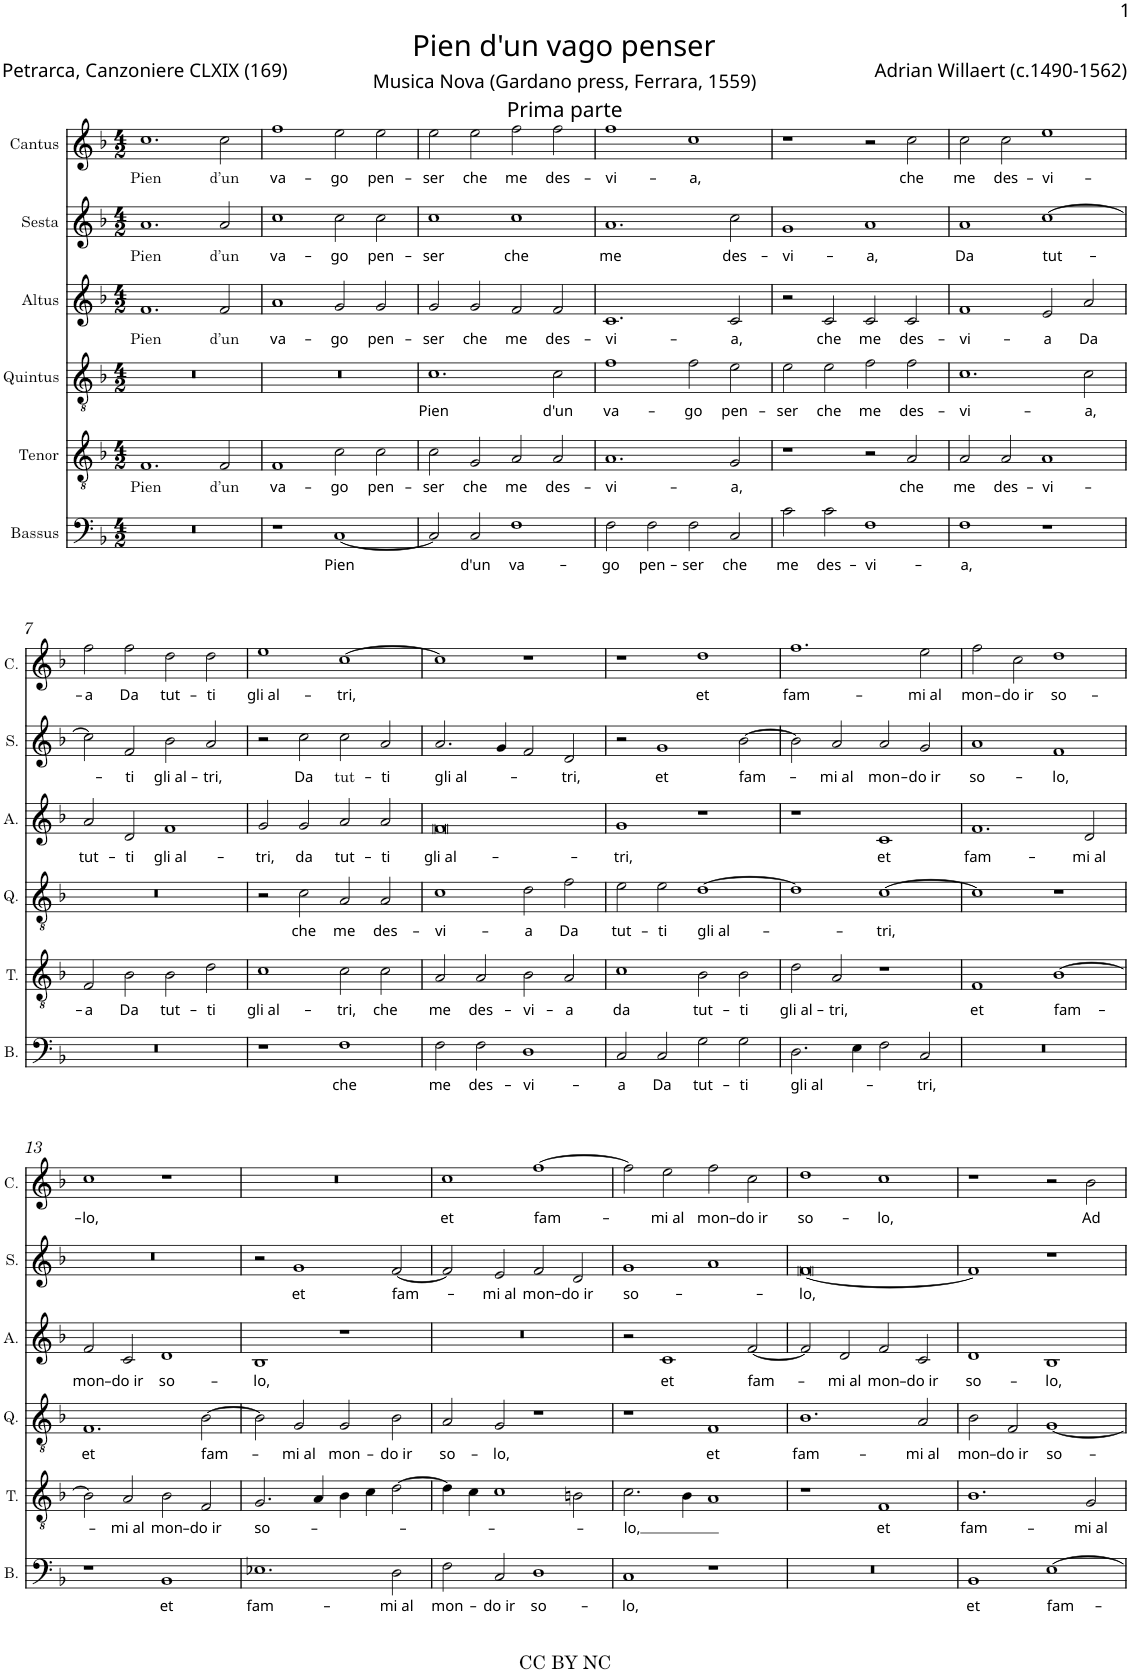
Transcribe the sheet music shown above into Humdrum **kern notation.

**kern	**text	**kern	**text	**kern	**text	**kern	**text	**kern	**text	**kern	**text
*part6	*part6	*part5	*part5	*part4	*part4	*part3	*part3	*part2	*part2	*part1	*part1
*staff6	*staff6	*staff5	*staff5	*staff4	*staff4	*staff3	*staff3	*staff2	*staff2	*staff1	*staff1
*I"Bassus	*	*I"Tenor	*	*I"Quintus	*	*I"Altus	*	*I"Sesta	*	*I"Cantus	*
*I'B.	*	*I'T.	*	*I'Q.	*	*I'A.	*	*I'S.	*	*I'C.	*
*clefF4	*	*clefGv2	*	*clefGv2	*	*clefG2	*	*clefG2	*	*clefG2	*
*k[b-]	*	*k[b-]	*	*k[b-]	*	*k[b-]	*	*k[b-]	*	*k[b-]	*
*M4/2	*	*M4/2	*	*M4/2	*	*M4/2	*	*M4/2	*	*M4/2	*
=1	=1	=1	=1	=1	=1	=1	=1	=1	=1	=1	=1
!	!	!	!LO:LY:b	!	!	!	!LO:LY:b	!	!LO:LY:b	!	!LO:LY:b
0r	.	1.F	Pien	0r	.	1.f	Pien	1.a	Pien	1.cc	Pien
!	!	!	!LO:LY:b	!	!	!	!LO:LY:b	!	!LO:LY:b	!	!LO:LY:b
.	.	2F/	d’un	.	.	2f/	d’un	2a/	d’un	2cc\	d’un
=2	=2	=2	=2	=2	=2	=2	=2	=2	=2	=2	=2
!	!	!	!LO:LY:b	!	!	!	!LO:LY:b	!	!LO:LY:b	!	!LO:LY:b
1r	.	1F	va-	0r	.	1a	va-	1cc	va-	1ff	va-
!	!LO:LY:b	!	!LO:LY:b	!	!	!	!LO:LY:b	!	!LO:LY:b	!	!LO:LY:b
[<1C	Pien	2c\	-go	.	.	2g/	-go	2cc\	-go	2ee\	-go
!	!	!	!LO:LY:b	!	!	!	!LO:LY:b	!	!LO:LY:b	!	!LO:LY:b
.	.	2c\	pen-	.	.	2g/	pen-	2cc\	pen-	2ee\	pen-
=3	=3	=3	=3	=3	=3	=3	=3	=3	=3	=3	=3
!	!	!	!LO:LY:b	!	!LO:LY:b	!	!LO:LY:b	!	!LO:LY:b	!	!LO:LY:b
2C/]	.	2c\	-ser	1.c	-Pien	2g/	-ser	1cc	-ser	2ee\	-ser
!	!LO:LY:b	!	!LO:LY:b	!	!	!	!LO:LY:b	!	!	!	!LO:LY:b
2C/	d'un	2G/	che	.	.	2g/	che	.	.	2ee\	che
!	!LO:LY:b	!	!LO:LY:b	!	!	!	!LO:LY:b	!	!LO:LY:b	!	!LO:LY:b
1F	va-	2A/	me	.	.	2f/	me	1cc	che	2ff\	me
!	!	!	!LO:LY:b	!	!LO:LY:b	!	!LO:LY:b	!	!	!	!LO:LY:b
.	.	2A/	des-	2c\	d'un	2f/	des-	.	.	2ff\	des-
=4	=4	=4	=4	=4	=4	=4	=4	=4	=4	=4	=4
!	!LO:LY:b	!	!LO:LY:b	!	!LO:LY:b	!	!LO:LY:b	!	!LO:LY:b	!	!LO:LY:b
2F\	-go	1.A	-vi-	1f	va-	1.c	-vi-	1.a	me	1ff	-vi-
!	!LO:LY:b	!	!	!	!	!	!	!	!	!	!
2F\	pen-	.	.	.	.	.	.	.	.	.	.
!	!LO:LY:b	!	!	!	!LO:LY:b	!	!	!	!	!	!LO:LY:b
2F\	-ser	.	.	2f\	-go	.	.	.	.	1cc	-a,
!	!LO:LY:b	!	!LO:LY:b	!	!LO:LY:b	!	!LO:LY:b	!	!LO:LY:b	!	!
2C/	che	2G/	-a,	2e\	pen-	2c/	-a,	2cc\	des-	.	.
=5	=5	=5	=5	=5	=5	=5	=5	=5	=5	=5	=5
!	!LO:LY:b	!	!	!	!LO:LY:b	!	!	!	!LO:LY:b	!	!
2c\	me	1r	.	2e\	-ser	2r	.	1g	-vi-	1r	.
!	!LO:LY:b	!	!	!	!LO:LY:b	!	!LO:LY:b	!	!	!	!
2c\	des-	.	.	2e\	che	2c/	che	.	.	.	.
!	!LO:LY:b	!	!	!	!LO:LY:b	!	!LO:LY:b	!	!LO:LY:b	!	!
1F	-vi-	2r	.	2f\	me	2c/	me	1a	-a,	2r	.
!	!	!	!LO:LY:b	!	!LO:LY:b	!	!LO:LY:b	!	!	!	!LO:LY:b
.	.	2A/	che	2f\	des-	2c/	des-	.	.	2cc\	che
=6	=6	=6	=6	=6	=6	=6	=6	=6	=6	=6	=6
!	!LO:LY:b	!	!LO:LY:b	!	!LO:LY:b	!	!LO:LY:b	!	!LO:LY:b	!	!LO:LY:b
1F	-a,	2A/	me	1.c	-vi-	1f	-vi-	1a	Da	2cc\	me
!	!	!	!LO:LY:b	!	!	!	!	!	!	!	!LO:LY:b
.	.	2A/	des-	.	.	.	.	.	.	2cc\	des-
!	!	!	!LO:LY:b	!	!	!	!LO:LY:b	!	!LO:LY:b	!	!LO:LY:b
1r	.	1A	-vi-	.	.	2e/	-a	[>1cc	tut-	1ee	-vi-
!	!	!	!	!	!LO:LY:b	!	!LO:LY:b	!	!	!	!
.	.	.	.	2c\	-a,	2a/	Da	.	.	.	.
!!LO:LB:g=z
=7	=7	=7	=7	=7	=7	=7	=7	=7	=7	=7	=7
!	!	!	!LO:LY:b	!	!	!	!LO:LY:b	!	!	!	!LO:LY:b
0r	.	2F/	-a	0r	.	2a/	tut-	2cc\]	.	2ff\	-a
!	!	!	!LO:LY:b	!	!	!	!LO:LY:b	!	!LO:LY:b	!	!LO:LY:b
.	.	2B-\	Da	.	.	2d/	-ti	2f/	-ti	2ff\	Da
!	!	!	!LO:LY:b	!	!	!	!LO:LY:b	!	!LO:LY:b	!	!LO:LY:b
.	.	2B-\	tut-	.	.	1f	gli al-	2b-\	gli al-	2dd\	tut-
!	!	!	!LO:LY:b	!	!	!	!	!	!LO:LY:b	!	!LO:LY:b
.	.	2d\	-ti	.	.	.	.	2a/	-tri,	2dd\	-ti
=8	=8	=8	=8	=8	=8	=8	=8	=8	=8	=8	=8
!	!	!	!LO:LY:b	!	!	!	!LO:LY:b	!	!	!	!LO:LY:b
1r	.	1c	gli al-	2r	.	2g/	-tri,	2r	.	1ee	gli al-
!	!	!	!	!	!LO:LY:b	!	!LO:LY:b	!	!LO:LY:b	!	!
.	.	.	.	2c\	che	2g/	da	2cc\	Da	.	.
!	!LO:LY:b	!	!LO:LY:b	!	!LO:LY:b	!	!LO:LY:b	!	!LO:LY:b	!	!LO:LY:b
1F	che	2c\	-tri,	2A/	me	2a/	tut-	2cc\	tut-	[>1cc	-tri,
!	!	!	!LO:LY:b	!	!LO:LY:b	!	!LO:LY:b	!	!LO:LY:b	!	!
.	.	2c\	che	2A/	des-	2a/	-ti	2a/	-ti	.	.
=9	=9	=9	=9	=9	=9	=9	=9	=9	=9	=9	=9
!	!LO:LY:b	!	!LO:LY:b	!	!LO:LY:b	!	!LO:LY:b	!	!LO:LY:b	!	!
2F\	me	2A/	me	1c	-vi-	0f	gli al-	2.a/	gli al-	1cc]	.
!	!LO:LY:b	!	!LO:LY:b	!	!	!	!	!	!	!	!
2F\	des-	2A/	des-	.	.	.	.	.	.	.	.
.	.	.	.	.	.	.	.	4g/	.	.	.
!	!LO:LY:b	!	!LO:LY:b	!	!LO:LY:b	!	!	!	!	!	!
1D	-vi-	2B-\	-vi-	2d\	-a	.	.	2f/	.	1r	.
!	!	!	!LO:LY:b	!	!LO:LY:b	!	!	!	!LO:LY:b	!	!
.	.	2A/	-a	2f\	Da	.	.	2d/	-tri,	.	.
=10	=10	=10	=10	=10	=10	=10	=10	=10	=10	=10	=10
!	!LO:LY:b	!	!LO:LY:b	!	!LO:LY:b	!	!LO:LY:b	!	!	!	!
2C/	-a	1c	da	2e\	tut-	1g	-tri,	2r	.	1r	.
!	!LO:LY:b	!	!	!	!LO:LY:b	!	!	!	!LO:LY:b	!	!
2C/	Da	.	.	2e\	-ti	.	.	1g	et	.	.
!	!LO:LY:b	!	!LO:LY:b	!	!LO:LY:b	!	!	!	!	!	!LO:LY:b
2G\	tut-	2B-\	tut-	[>1d	gli al-	1r	.	.	.	1dd	et
!	!LO:LY:b	!	!LO:LY:b	!	!	!	!	!	!LO:LY:b	!	!
2G\	-ti	2B-\	-ti	.	.	.	.	[>2b-\	fam-	.	.
=11	=11	=11	=11	=11	=11	=11	=11	=11	=11	=11	=11
!	!LO:LY:b	!	!LO:LY:b	!	!	!	!	!	!	!	!LO:LY:b
2.D\	gli al-	2d\	gli al-	1d]	.	1r	.	2b-\]	.	1.ff	fam-
!	!	!	!LO:LY:b	!	!	!	!	!	!LO:LY:b	!	!
.	.	2A/	-tri,	.	.	.	.	2a/	-mi al	.	.
4E\	.	.	.	.	.	.	.	.	.	.	.
!	!	!	!	!	!LO:LY:b	!	!LO:LY:b	!	!LO:LY:b	!	!
2F\	.	1r	.	[>1c	-tri,	1c	et	2a/	mon-	.	.
!	!LO:LY:b	!	!	!	!	!	!	!	!LO:LY:b	!	!LO:LY:b
2C/	-tri,	.	.	.	.	.	.	2g/	-do ir	2ee\	-mi al
=12	=12	=12	=12	=12	=12	=12	=12	=12	=12	=12	=12
!	!	!	!LO:LY:b	!	!	!	!LO:LY:b	!	!LO:LY:b	!	!LO:LY:b
0r	.	1F	et	1c]	.	1.f	fam-	1a	so-	2ff\	mon-
!	!	!	!	!	!	!	!	!	!	!	!LO:LY:b
.	.	.	.	.	.	.	.	.	.	2cc\	-do ir
!	!	!	!LO:LY:b	!	!	!	!	!	!LO:LY:b	!	!LO:LY:b
.	.	[>1B-	fam-	1r	.	.	.	1f	-lo,	1dd	so-
!	!	!	!	!	!	!	!LO:LY:b	!	!	!	!
.	.	.	.	.	.	2d/	-mi al	.	.	.	.
!!LO:LB:g=z
=13	=13	=13	=13	=13	=13	=13	=13	=13	=13	=13	=13
!	!	!	!	!	!LO:LY:b	!	!LO:LY:b	!	!	!	!LO:LY:b
1r	.	2B-\]	.	1.F	et	2f/	mon-	0r	.	1cc	-lo,
!	!	!	!LO:LY:b	!	!	!	!LO:LY:b	!	!	!	!
.	.	2A/	-mi al	.	.	2c/	-do ir	.	.	.	.
!	!LO:LY:b	!	!LO:LY:b	!	!	!	!LO:LY:b	!	!	!	!
1BB-	et	2B-\	mon-	.	.	1d	so-	.	.	1r	.
!	!	!	!LO:LY:b	!	!LO:LY:b	!	!	!	!	!	!
.	.	2F/	-do ir	[>2B-\	fam-	.	.	.	.	.	.
=14	=14	=14	=14	=14	=14	=14	=14	=14	=14	=14	=14
!	!LO:LY:b	!	!LO:LY:b	!	!	!	!LO:LY:b	!	!	!	!
1.E-X	fam-	2.G/	so-	2B-\]	.	1B-	-lo,	2r	.	0r	.
!	!	!	!	!	!LO:LY:b	!	!	!	!LO:LY:b	!	!
.	.	.	.	2G/	-mi al	.	.	1g	et	.	.
.	.	4A/	.	.	.	.	.	.	.	.	.
!	!	!	!	!	!LO:LY:b	!	!	!	!	!	!
.	.	4B-\	.	2G/	mon-	1r	.	.	.	.	.
.	.	4c\	.	.	.	.	.	.	.	.	.
!	!LO:LY:b	!	!	!	!LO:LY:b	!	!	!	!LO:LY:b	!	!
2D\	-mi al	[>2d\	.	2B-\	-do ir	.	.	[<2f/	fam-	.	.
=15	=15	=15	=15	=15	=15	=15	=15	=15	=15	=15	=15
!	!LO:LY:b	!	!	!	!LO:LY:b	!	!	!	!	!	!LO:LY:b
2F\	mon-	4d\]	.	2A/	so-	0r	.	2f/]	.	1cc	et
.	.	4c\	.	.	.	.	.	.	.	.	.
!	!LO:LY:b	!	!	!	!LO:LY:b	!	!	!	!LO:LY:b	!	!
2C/	-do ir	1c	.	2G/	-lo,	.	.	2e/	-mi al	.	.
!	!LO:LY:b	!	!	!	!	!	!	!	!LO:LY:b	!	!LO:LY:b
1D	so-	.	.	1r	.	.	.	2f/	mon-	[>1ff	fam-
!	!	!	!	!	!	!	!	!	!LO:LY:b	!	!
.	.	2Bn\	.	.	.	.	.	2d/	-do ir	.	.
=16	=16	=16	=16	=16	=16	=16	=16	=16	=16	=16	=16
!	!LO:LY:b	!	!LO:LY:b	!	!	!	!	!	!LO:LY:b	!	!
1C	-lo,	2.c\	-lo,	1r	.	2r	.	1g	so-	2ff\]	.
!	!	!	!	!	!	!	!LO:LY:b	!	!	!	!LO:LY:b
.	.	.	.	.	.	1c	et	.	.	2ee\	-mi al
.	.	4B-\	.	.	.	.	.	.	.	.	.
!	!	!	!	!	!LO:LY:b	!	!	!	!	!	!LO:LY:b
1r	.	1A	.	1F	et	.	.	1a	.	2ff\	mon-
!	!	!	!	!	!	!	!LO:LY:b	!	!	!	!LO:LY:b
.	.	.	.	.	.	[<2f/	fam-	.	.	2cc\	-do ir
=17	=17	=17	=17	=17	=17	=17	=17	=17	=17	=17	=17
!	!	!	!	!	!LO:LY:b	!	!	!	!LO:LY:b	!	!LO:LY:b
0r	.	1r	.	1.B-	fam-	2f/]	.	[<0f	-lo,	1dd	so-
!	!	!	!	!	!	!	!LO:LY:b	!	!	!	!
.	.	.	.	.	.	2d/	-mi al	.	.	.	.
!	!	!	!LO:LY:b	!	!	!	!LO:LY:b	!	!	!	!LO:LY:b
.	.	1F	et	.	.	2f/	mon-	.	.	1cc	-lo,
!	!	!	!	!	!LO:LY:b	!	!LO:LY:b	!	!	!	!
.	.	.	.	2A/	-mi al	2c/	-do ir	.	.	.	.
=18	=18	=18	=18	=18	=18	=18	=18	=18	=18	=18	=18
!	!LO:LY:b	!	!LO:LY:b	!	!LO:LY:b	!	!LO:LY:b	!	!	!	!
1BB-	et	1.B-	fam-	2B-\	mon-	1d	so-	1f]	.	1r	.
!	!	!	!	!	!LO:LY:b	!	!	!	!	!	!
.	.	.	.	2F/	-do ir	.	.	.	.	.	.
!	!LO:LY:b	!	!	!	!LO:LY:b	!	!LO:LY:b	!	!	!	!
[>1E	fam-	.	.	[<1G	so-	1B-	-lo,	1r	.	2r	.
!	!	!	!LO:LY:b	!	!	!	!	!	!	!	!LO:LY:b
.	.	2G/	-mi al	.	.	.	.	.	.	2b-\	Ad
=	=	=	=	=	=	=	=	=	=	=	=
*-	*-	*-	*-	*-	*-	*-	*-	*-	*-	*-	*-
